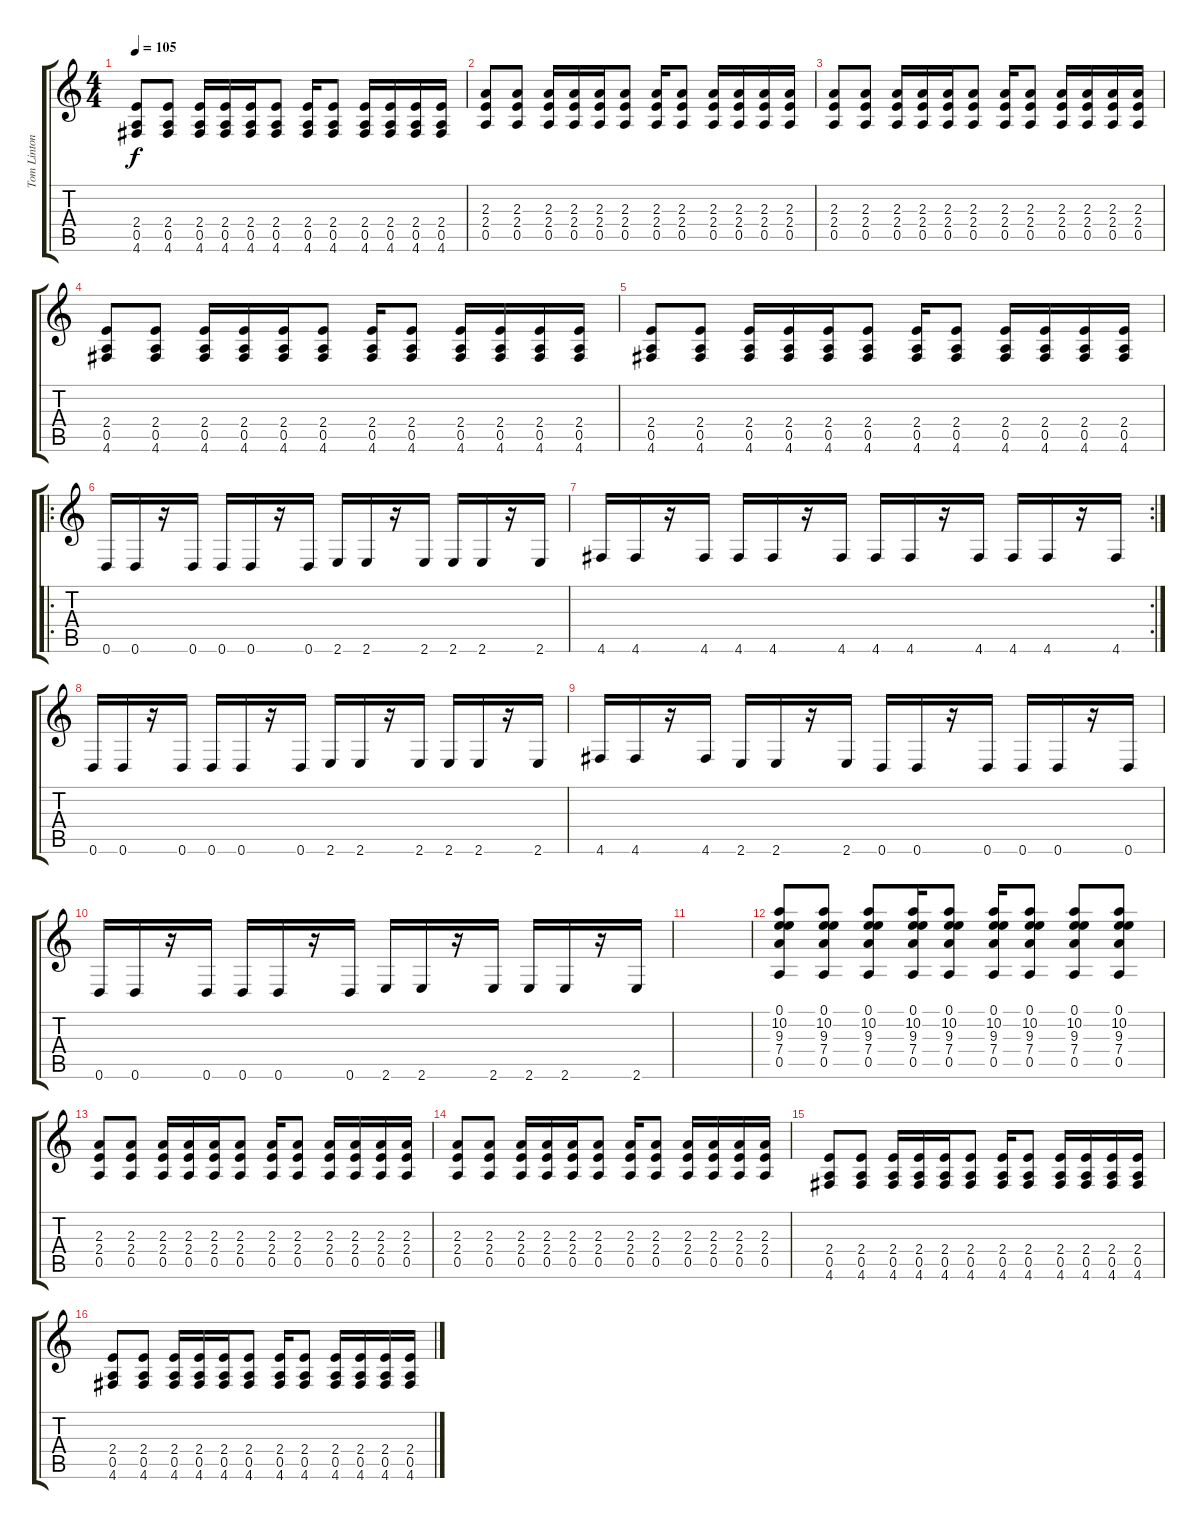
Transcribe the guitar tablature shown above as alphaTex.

\track ("Tom Linton" "Tom Linton") {instrument distortionguitar}
\staff {score tabs}
\tuning (E4 B3 G3 D3 A2 D2) {hide}
\ts (4 4)
\tempo 105
\clef g2
\ks c
(2.4 0.5 4.6).8{dy f} (2.4 0.5 4.6).8 (2.4 0.5 4.6).16 (2.4 0.5 4.6).16 (2.4 0.5 4.6).16 (2.4 0.5 4.6).8 (2.4 0.5 4.6).16 (2.4 0.5 4.6).8 (2.4 0.5 4.6).16 (2.4 0.5 4.6).16 (2.4 0.5 4.6).16 (2.4 0.5 4.6).16 |
(2.3 2.4 0.5).8 (2.3 2.4 0.5).8 (2.3 2.4 0.5).16 (2.3 2.4 0.5).16 (2.3 2.4 0.5).16 (2.3 2.4 0.5).8 (2.3 2.4 0.5).16 (2.3 2.4 0.5).8 (2.3 2.4 0.5).16 (2.3 2.4 0.5).16 (2.3 2.4 0.5).16 (2.3 2.4 0.5).16 |
(2.3 2.4 0.5).8 (2.3 2.4 0.5).8 (2.3 2.4 0.5).16 (2.3 2.4 0.5).16 (2.3 2.4 0.5).16 (2.3 2.4 0.5).8 (2.3 2.4 0.5).16 (2.3 2.4 0.5).8 (2.3 2.4 0.5).16 (2.3 2.4 0.5).16 (2.3 2.4 0.5).16 (2.3 2.4 0.5).16 |
(2.4 0.5 4.6).8 (2.4 0.5 4.6).8 (2.4 0.5 4.6).16 (2.4 0.5 4.6).16 (2.4 0.5 4.6).16 (2.4 0.5 4.6).8 (2.4 0.5 4.6).16 (2.4 0.5 4.6).8 (2.4 0.5 4.6).16 (2.4 0.5 4.6).16 (2.4 0.5 4.6).16 (2.4 0.5 4.6).16 |
(2.4 0.5 4.6).8 (2.4 0.5 4.6).8 (2.4 0.5 4.6).16 (2.4 0.5 4.6).16 (2.4 0.5 4.6).16 (2.4 0.5 4.6).8 (2.4 0.5 4.6).16 (2.4 0.5 4.6).8 (2.4 0.5 4.6).16 (2.4 0.5 4.6).16 (2.4 0.5 4.6).16 (2.4 0.5 4.6).16 |
\ro
0.6.16 0.6.16 r.16 0.6.16 0.6.16 0.6.16 r.16 0.6.16 2.6.16 2.6.16 r.16 2.6.16 2.6.16 2.6.16 r.16 2.6.16 |
\rc 2
4.6.16 4.6.16 r.16 4.6.16 4.6.16 4.6.16 r.16 4.6.16 4.6.16 4.6.16 r.16 4.6.16 4.6.16 4.6.16 r.16 4.6.16 |
0.6.16 0.6.16 r.16 0.6.16 0.6.16 0.6.16 r.16 0.6.16 2.6.16 2.6.16 r.16 2.6.16 2.6.16 2.6.16 r.16 2.6.16 |
4.6.16 4.6.16 r.16 4.6.16 2.6.16 2.6.16 r.16 2.6.16 0.6.16 0.6.16 r.16 0.6.16 0.6.16 0.6.16 r.16 0.6.16 |
0.6.16 0.6.16 r.16 0.6.16 0.6.16 0.6.16 r.16 0.6.16 2.6.16 2.6.16 r.16 2.6.16 2.6.16 2.6.16 r.16 2.6.16 |
|
(0.1 10.2 9.3 7.4 0.5).8 (0.1 10.2 9.3 7.4 0.5).8 (0.1 10.2 9.3 7.4 0.5).8 (0.1 10.2 9.3 7.4 0.5).16 (0.1 10.2 9.3 7.4 0.5).8 (0.1 10.2 9.3 7.4 0.5).16 (0.1 10.2 9.3 7.4 0.5).8 (0.1 10.2 9.3 7.4 0.5).8 (0.1 10.2 9.3 7.4 0.5).8 |
(2.3 2.4 0.5).8 (2.3 2.4 0.5).8 (2.3 2.4 0.5).16 (2.3 2.4 0.5).16 (2.3 2.4 0.5).16 (2.3 2.4 0.5).8 (2.3 2.4 0.5).16 (2.3 2.4 0.5).8 (2.3 2.4 0.5).16 (2.3 2.4 0.5).16 (2.3 2.4 0.5).16 (2.3 2.4 0.5).16 |
(2.3 2.4 0.5).8 (2.3 2.4 0.5).8 (2.3 2.4 0.5).16 (2.3 2.4 0.5).16 (2.3 2.4 0.5).16 (2.3 2.4 0.5).8 (2.3 2.4 0.5).16 (2.3 2.4 0.5).8 (2.3 2.4 0.5).16 (2.3 2.4 0.5).16 (2.3 2.4 0.5).16 (2.3 2.4 0.5).16 |
(2.4 0.5 4.6).8 (2.4 0.5 4.6).8 (2.4 0.5 4.6).16 (2.4 0.5 4.6).16 (2.4 0.5 4.6).16 (2.4 0.5 4.6).8 (2.4 0.5 4.6).16 (2.4 0.5 4.6).8 (2.4 0.5 4.6).16 (2.4 0.5 4.6).16 (2.4 0.5 4.6).16 (2.4 0.5 4.6).16 |
(2.4 0.5 4.6).8 (2.4 0.5 4.6).8 (2.4 0.5 4.6).16 (2.4 0.5 4.6).16 (2.4 0.5 4.6).16 (2.4 0.5 4.6).8 (2.4 0.5 4.6).16 (2.4 0.5 4.6).8 (2.4 0.5 4.6).16 (2.4 0.5 4.6).16 (2.4 0.5 4.6).16 (2.4 0.5 4.6).16
